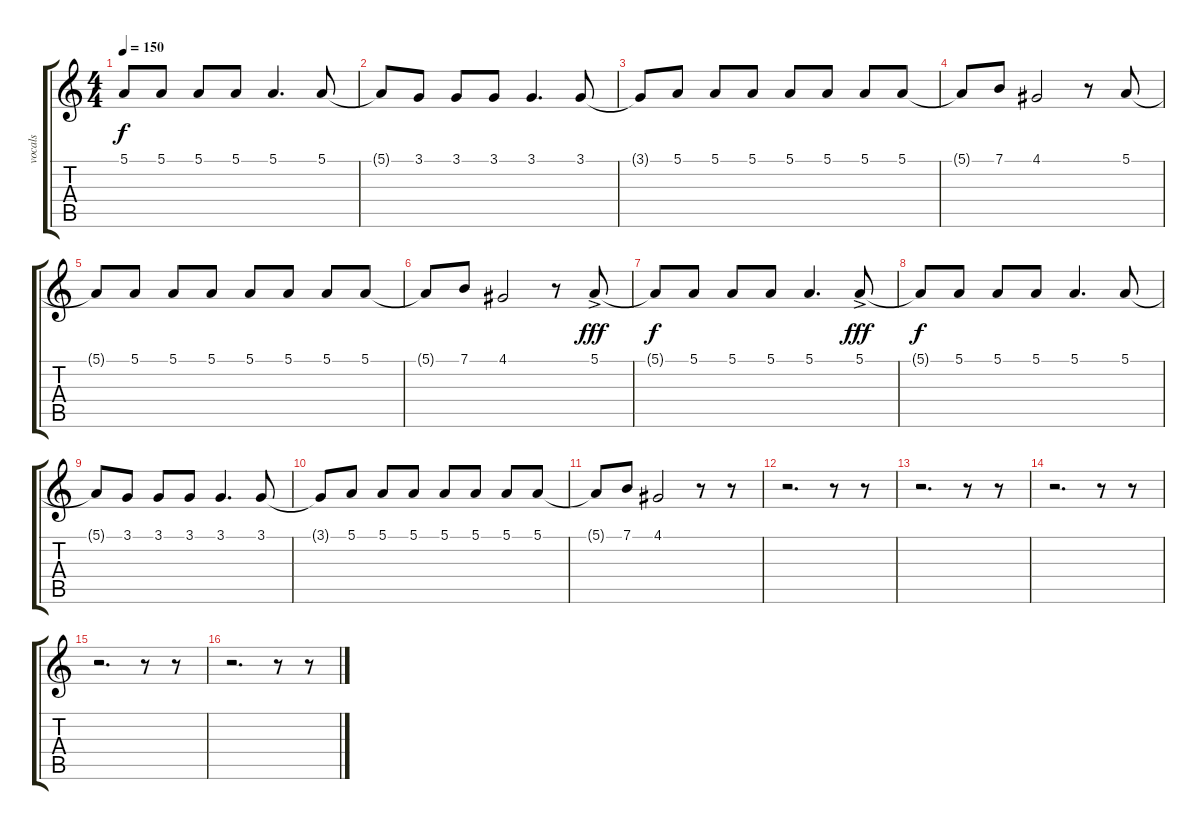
\track ("vocals" "vocals") {instrument voiceoohs}
\staff {score tabs}
\tuning (E4 B3 G3 D3 A2 E2) {hide}
\ts (4 4)
\tempo 150
\clef g2
\ks c
5.1{t}.8{dy f} 5.1.8 5.1.8 5.1.8 5.1.4{d} 5.1.8 |
5.1{t}.8 3.1.8 3.1.8 3.1.8 3.1.4{d} 3.1.8 |
3.1{t}.8 5.1.8 5.1.8 5.1.8 5.1.8 5.1.8 5.1.8 5.1.8 |
5.1{t}.8 7.1.8 4.1.2 r.8 5.1.8 |
5.1{t}.8 5.1.8 5.1.8 5.1.8 5.1.8 5.1.8 5.1.8 5.1.8 |
5.1{t}.8 7.1.8 4.1.2 r.8 5.1{ac}.8{dy fff} |
5.1{t}.8{dy f} 5.1.8 5.1.8 5.1.8 5.1.4{d} 5.1{ac}.8{dy fff} |
5.1{t}.8{dy f} 5.1.8 5.1.8 5.1.8 5.1.4{d} 5.1.8 |
5.1{t}.8 3.1.8 3.1.8 3.1.8 3.1.4{d} 3.1.8 |
3.1{t}.8 5.1.8 5.1.8 5.1.8 5.1.8 5.1.8 5.1.8 5.1.8 |
5.1{t}.8 7.1.8 4.1.2 r.8 r.8 |
r.2{d} r.8 r.8 |
r.2{d} r.8 r.8 |
r.2{d} r.8 r.8 |
r.2{d} r.8 r.8 |
r.2{d} r.8 r.8
